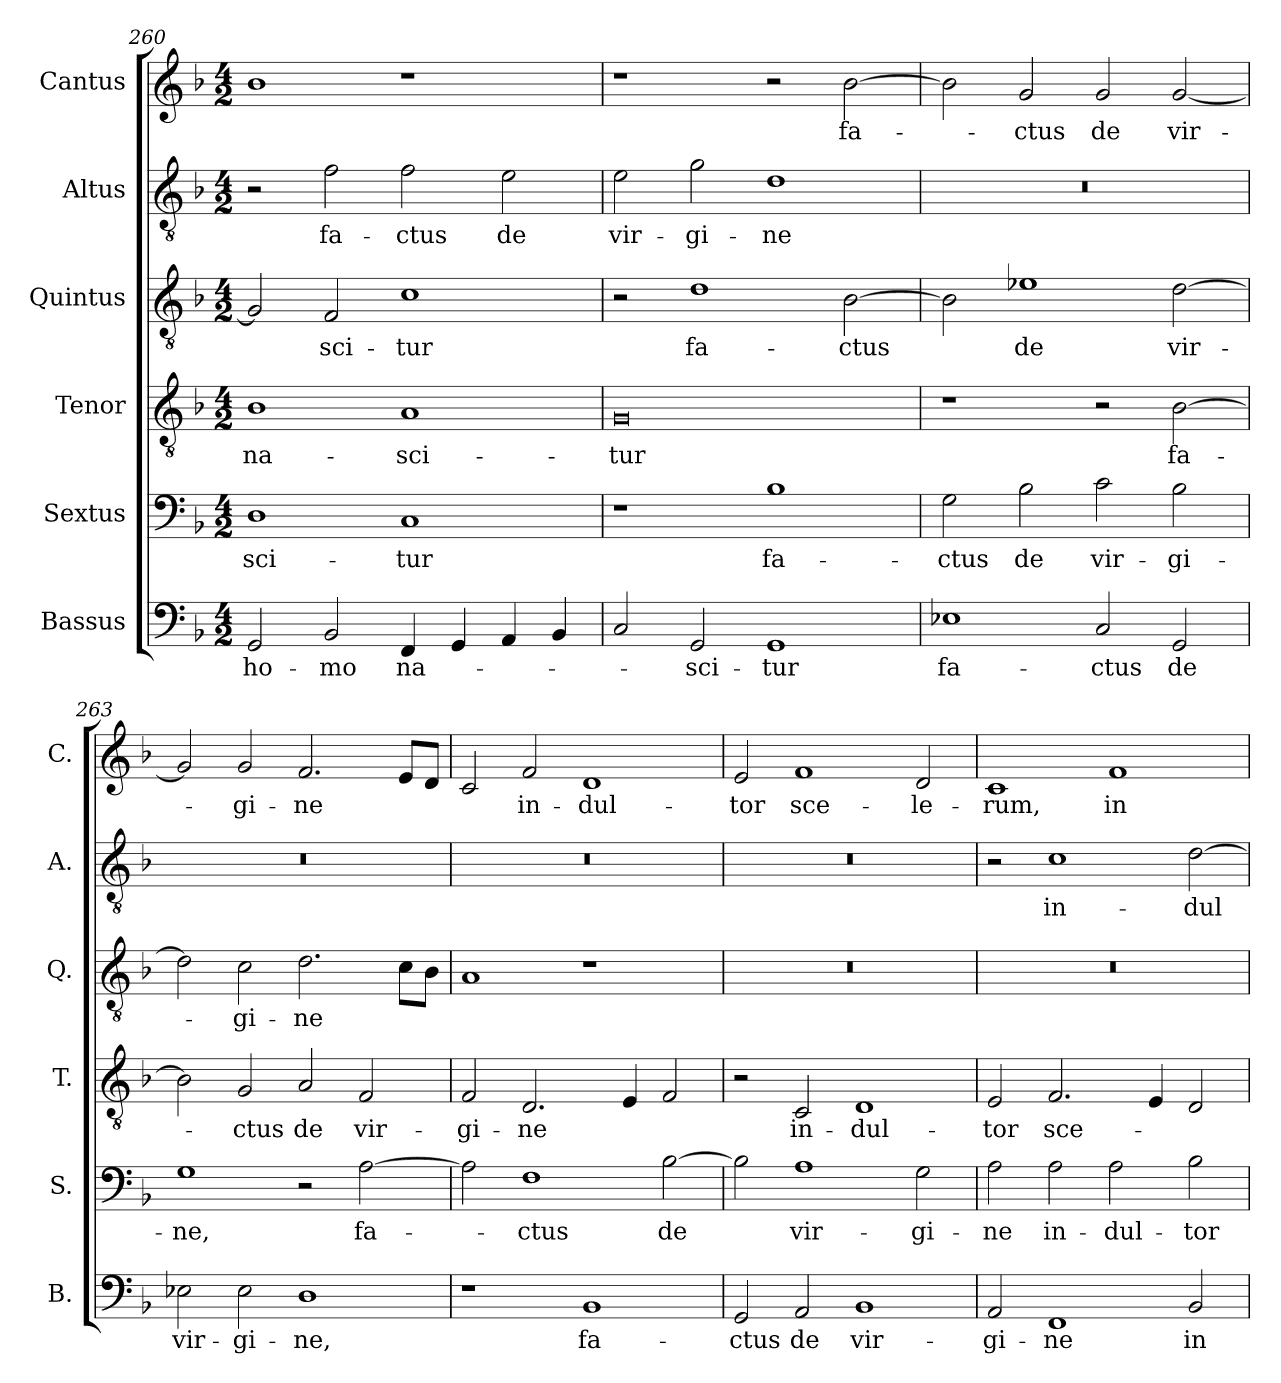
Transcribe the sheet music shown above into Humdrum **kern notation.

**kern	**text	**kern	**text	**kern	**text	**kern	**text	**kern	**text	**kern	**text
*part6	*part6	*part5	*part5	*part4	*part4	*part3	*part3	*part2	*part2	*part1	*part1
*staff6	*staff6	*staff5	*staff5	*staff4	*staff4	*staff3	*staff3	*staff2	*staff2	*staff1	*staff1
*I"Bassus	*	*I"Sextus	*	*I"Tenor	*	*I"Quintus	*	*I"Altus	*	*I"Cantus	*
*I'B.	*	*I'S.	*	*I'T.	*	*I'Q.	*	*I'A.	*	*I'C.	*
*clefF4	*	*clefF4	*	*clefGv2	*	*clefGv2	*	*clefGv2	*	*clefG2	*
*k[b-]	*	*k[b-]	*	*k[b-]	*	*k[b-]	*	*k[b-]	*	*k[b-]	*
*F:	*	*F:	*	*F:	*	*F:	*	*F:	*	*F:	*
*M4/2	*	*M4/2	*	*M4/2	*	*M4/2	*	*M4/2	*	*M4/2	*
=260	=260	=260	=260	=260	=260	=260	=260	=260	=260	=260	=260
!	!LO:LY:b	!	!LO:LY:b	!	!LO:LY:b	!	!	!	!	!	!
2GG/	ho-	1D	-sci-	1B-	na-	2G/]	.	2r	.	1b-	.
!	!LO:LY:b	!	!	!	!	!	!LO:LY:b	!	!LO:LY:b	!	!
2BB-/	-mo	.	.	.	.	2F/	-sci-	2f\	fa-	.	.
!	!LO:LY:b	!	!LO:LY:b	!	!LO:LY:b	!	!LO:LY:b	!	!LO:LY:b	!	!
4FF/	na-	1C	-tur	1A	-sci-	1c	-tur	2f\	-ctus	1r	.
4GG/	.	.	.	.	.	.	.	.	.	.	.
!	!	!	!	!	!	!	!	!	!LO:LY:b	!	!
4AA/	.	.	.	.	.	.	.	2e\	de	.	.
4BB-/	.	.	.	.	.	.	.	.	.	.	.
=261	=261	=261	=261	=261	=261	=261	=261	=261	=261	=261	=261
!	!	!	!	!	!LO:LY:b	!	!	!	!LO:LY:b	!	!
2C/	.	1r	.	0G	-tur	2r	.	2e\	vir-	1r	.
!	!LO:LY:b	!	!	!	!	!	!LO:LY:b	!	!LO:LY:b	!	!
2GG/	-sci-	.	.	.	.	1d	fa-	2g\	-gi-	.	.
!	!LO:LY:b	!	!LO:LY:b	!	!	!	!	!	!LO:LY:b	!	!
1GG	-tur	1B-	fa-	.	.	.	.	1d	-ne	2r	.
!	!	!	!	!	!	!	!LO:LY:b	!	!	!	!LO:LY:b
.	.	.	.	.	.	[2B-\	-ctus	.	.	[2b-\	fa-
=262	=262	=262	=262	=262	=262	=262	=262	=262	=262	=262	=262
!	!LO:LY:b	!	!LO:LY:b	!	!	!	!	!	!	!	!
1E-X	fa-	2G\	-ctus	1r	.	2B-\]	.	0r	.	2b-\]	.
!	!	!	!LO:LY:b	!	!	!	!LO:LY:b	!	!	!	!LO:LY:b
.	.	2B-\	de	.	.	1e-X	de	.	.	2g/	-ctus
!	!LO:LY:b	!	!LO:LY:b	!	!	!	!	!	!	!	!LO:LY:b
2C/	-ctus	2c\	vir-	2r	.	.	.	.	.	2g/	de
!	!LO:LY:b	!	!LO:LY:b	!	!LO:LY:b	!	!LO:LY:b	!	!	!	!LO:LY:b
2GG/	de	2B-\	-gi-	[2B-\	fa-	[2d\	vir-	.	.	[2g/	vir-
=263	=263	=263	=263	=263	=263	=263	=263	=263	=263	=263	=263
!	!LO:LY:b	!	!LO:LY:b	!	!	!	!	!	!	!	!
2E-X\	vir-	1G	-ne,	2B-\]	.	2d\]	.	0r	.	2g/]	.
!	!LO:LY:b	!	!	!	!LO:LY:b	!	!LO:LY:b	!	!	!	!LO:LY:b
2E-\	-gi-	.	.	2G/	-ctus	2c\	-gi-	.	.	2g/	-gi-
!	!LO:LY:b	!	!	!	!LO:LY:b	!	!LO:LY:b	!	!	!	!LO:LY:b
1D	-ne,	2r	.	2A/	de	2.d\	-ne	.	.	2.f/	-ne
!	!	!	!LO:LY:b	!	!LO:LY:b	!	!	!	!	!	!
.	.	[2A\	fa-	2F/	vir-	.	.	.	.	.	.
.	.	.	.	.	.	8c\L	.	.	.	8e/L	.
.	.	.	.	.	.	8B-\J	.	.	.	8d/J	.
!!LO:LB:g=z
=264	=264	=264	=264	=264	=264	=264	=264	=264	=264	=264	=264
!	!	!	!	!	!LO:LY:b	!	!	!	!	!	!
1r	.	2A\]	.	2F/	-gi-	1A	.	0r	.	2c/	.
!	!	!	!LO:LY:b	!	!LO:LY:b	!	!	!	!	!	!LO:LY:b
.	.	1F	-ctus	2.D/	-ne	.	.	.	.	2f/	in-
!	!LO:LY:b	!	!	!	!	!	!	!	!	!	!LO:LY:b
1BB-	fa-	.	.	.	.	1r	.	.	.	1d	-dul-
.	.	.	.	4E/	.	.	.	.	.	.	.
!	!	!	!LO:LY:b	!	!	!	!	!	!	!	!
.	.	[2B-\	de	2F/	.	.	.	.	.	.	.
=265	=265	=265	=265	=265	=265	=265	=265	=265	=265	=265	=265
!	!LO:LY:b	!	!	!	!	!	!	!	!	!	!LO:LY:b
2GG/	-ctus	2B-\]	.	2r	.	0r	.	0r	.	2e/	-tor
!	!LO:LY:b	!	!LO:LY:b	!	!LO:LY:b	!	!	!	!	!	!LO:LY:b
2AA/	de	1A	vir-	2C/	in-	.	.	.	.	1f	sce-
!	!LO:LY:b	!	!	!	!LO:LY:b	!	!	!	!	!	!
1BB-	vir-	.	.	1D	-dul-	.	.	.	.	.	.
!	!	!	!LO:LY:b	!	!	!	!	!	!	!	!LO:LY:b
.	.	2G\	-gi-	.	.	.	.	.	.	2d/	-le-
=266	=266	=266	=266	=266	=266	=266	=266	=266	=266	=266	=266
!	!LO:LY:b	!	!LO:LY:b	!	!LO:LY:b	!	!	!	!	!	!LO:LY:b
2AA/	-gi-	2A\	-ne	2E/	-tor	0r	.	2r	.	1c	-rum,
!	!LO:LY:b	!	!LO:LY:b	!	!LO:LY:b	!	!	!	!LO:LY:b	!	!
1FF	-ne	2A\	in-	2.F/	sce-	.	.	1c	in-	.	.
!	!	!	!LO:LY:b	!	!	!	!	!	!	!	!LO:LY:b
.	.	2A\	-dul-	.	.	.	.	.	.	1f	in-
.	.	.	.	4E/	.	.	.	.	.	.	.
!	!LO:LY:b	!	!LO:LY:b	!	!	!	!	!	!LO:LY:b	!	!
2BB-/	in-	2B-\	-tor	2D/	.	.	.	[2d\	-dul-	.	.
=	=	=	=	=	=	=	=	=	=	=	=
*-	*-	*-	*-	*-	*-	*-	*-	*-	*-	*-	*-
